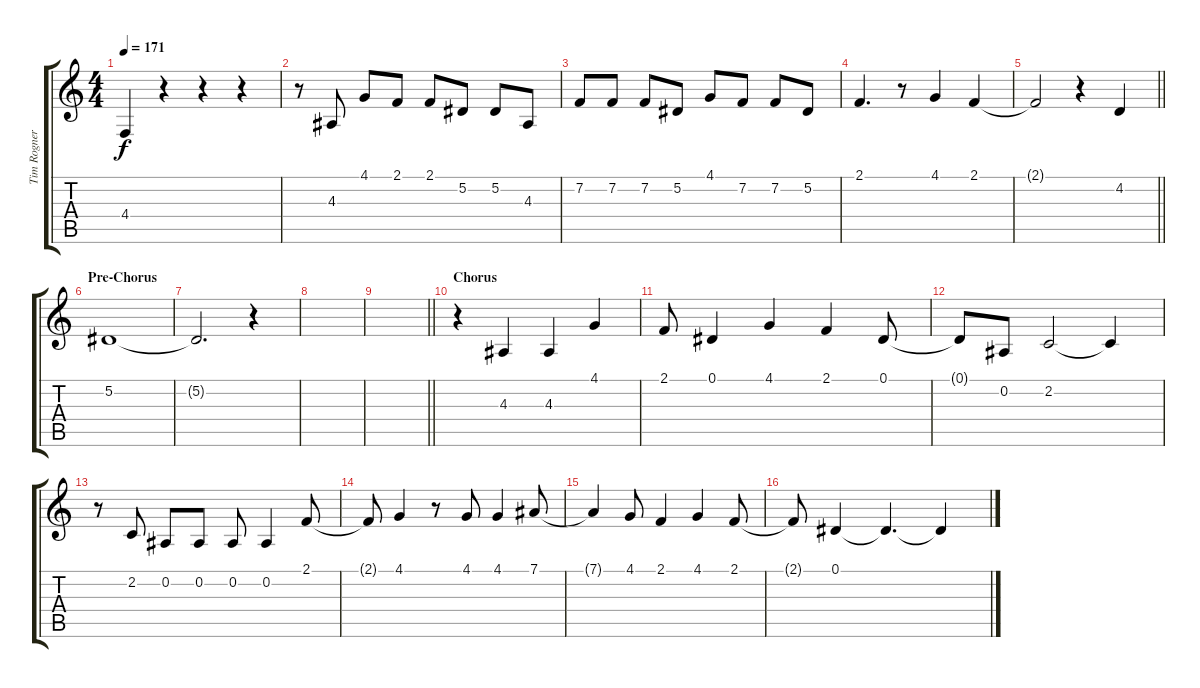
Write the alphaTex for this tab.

\track ("Tim Rogner - Vocals" "Tim Rogner") {instrument altosax}
\staff {score tabs}
\tuning (Eb4 Bb3 Gb3 Db3 Ab2 Eb2) {hide}
\ts (4 4)
\tempo 171
\clef g2
\ks c
4.4{t}.4{dy f} r.4 r.4 r.4 |
r.8 4.3.8 4.1.8 2.1.8 2.1.8 5.2.8 5.2.8 4.3.8 |
7.2.8 7.2.8 7.2.8 5.2.8 4.1.8 7.2.8 7.2.8 5.2.8 |
2.1.4{d} r.8 4.1.4 2.1.4 |
\barLineRight lightlight
2.1{t}.2 r.4 4.2.4 |
\section ("" "Pre-Chorus")
5.2.1 |
5.2{t}.2{d} r.4 |
|
\barLineRight lightlight
|
\section ("" "Chorus")
r.4 4.3.4 4.3.4 4.1.4 |
2.1.8 0.1.4 4.1.4 2.1.4 0.1.8 |
0.1{t}.8 0.2.8 2.2.2 2.2{t}.4 |
r.8 2.2.8 0.2.8 0.2.8 0.2.8 0.2.4 2.1.8 |
2.1{t}.8 4.1.4 r.8 4.1.8 4.1.4 7.1.8 |
7.1{t}.4 4.1.8 2.1.4 4.1.4 2.1.8 |
2.1{t}.8 0.1.4 0.1{t}.4{d} 0.1{t}.4
